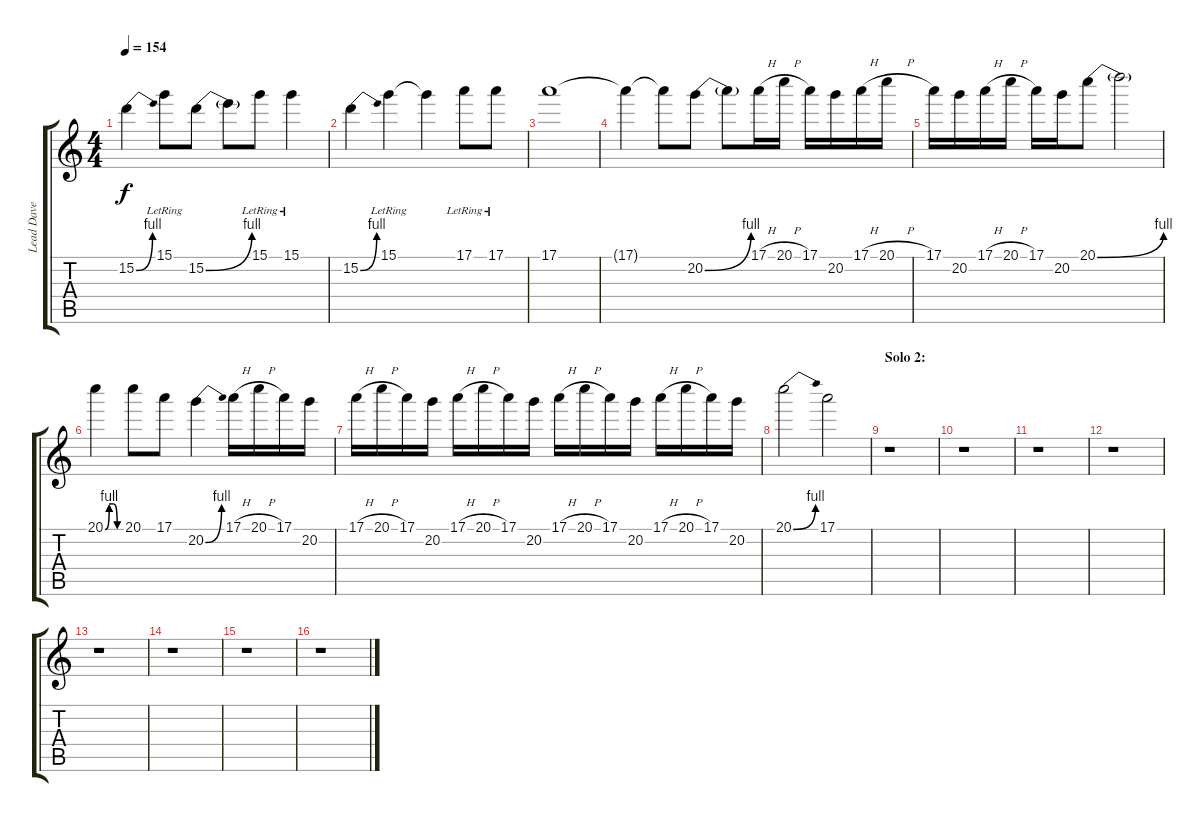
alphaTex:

\track ("Lead Dave Murray" "Lead Dave ") {instrument distortionguitar}
\staff {score tabs}
\tuning (E4 B3 G3 D3 A2 E2) {hide}
\ts (4 4)
\tempo 154
\clef g2
\ks c
15.2{be (bend 0 0 60 4)}.4{dy f} 15.1{lr}.8 15.2{be (bend 0 0 60 4)}.8 15.2{t}.8 15.1{lr}.8 15.1{lr}.4 |
15.2{be (bend 0 0 60 4)}.4 15.1{lr}.4 15.1{t}.4 17.1{lr}.8 17.1{lr}.8 |
17.1.1 |
17.1{t}.4 17.1{t}.8 20.2{be (bend 0 0 60 4)}.8 20.2{t}.8 17.1{h}.16 20.1{h}.16 17.1.16 20.2.16 17.1{h}.16 20.1{h}.16 |
17.1.16 20.2.16 17.1{h}.16 20.1{h}.16 17.1.16 20.2.16 20.1{be (bend 0 0 60 4)}.8 20.1{t}.2 |
20.1{be (custom 0 0 15 4 30 4 45 0 60 0)}.4 20.1.8 17.1.8 20.2{be (bend 0 0 60 4)}.4 17.1{h}.16 20.1{h}.16 17.1.16 20.2.16 |
17.1{h}.16 20.1{h}.16 17.1.16 20.2.16 17.1{h}.16 20.1{h}.16 17.1.16 20.2.16 17.1{h}.16 20.1{h}.16 17.1.16 20.2.16 17.1{h}.16 20.1{h}.16 17.1.16 20.2.16 |
20.1{be (bend 0 0 60 4)}.2 17.1.2 |
\section ("" "Solo 2:")
r.1 |
r.1 |
r.1 |
r.1 |
r.1 |
r.1 |
r.1 |
r.1
